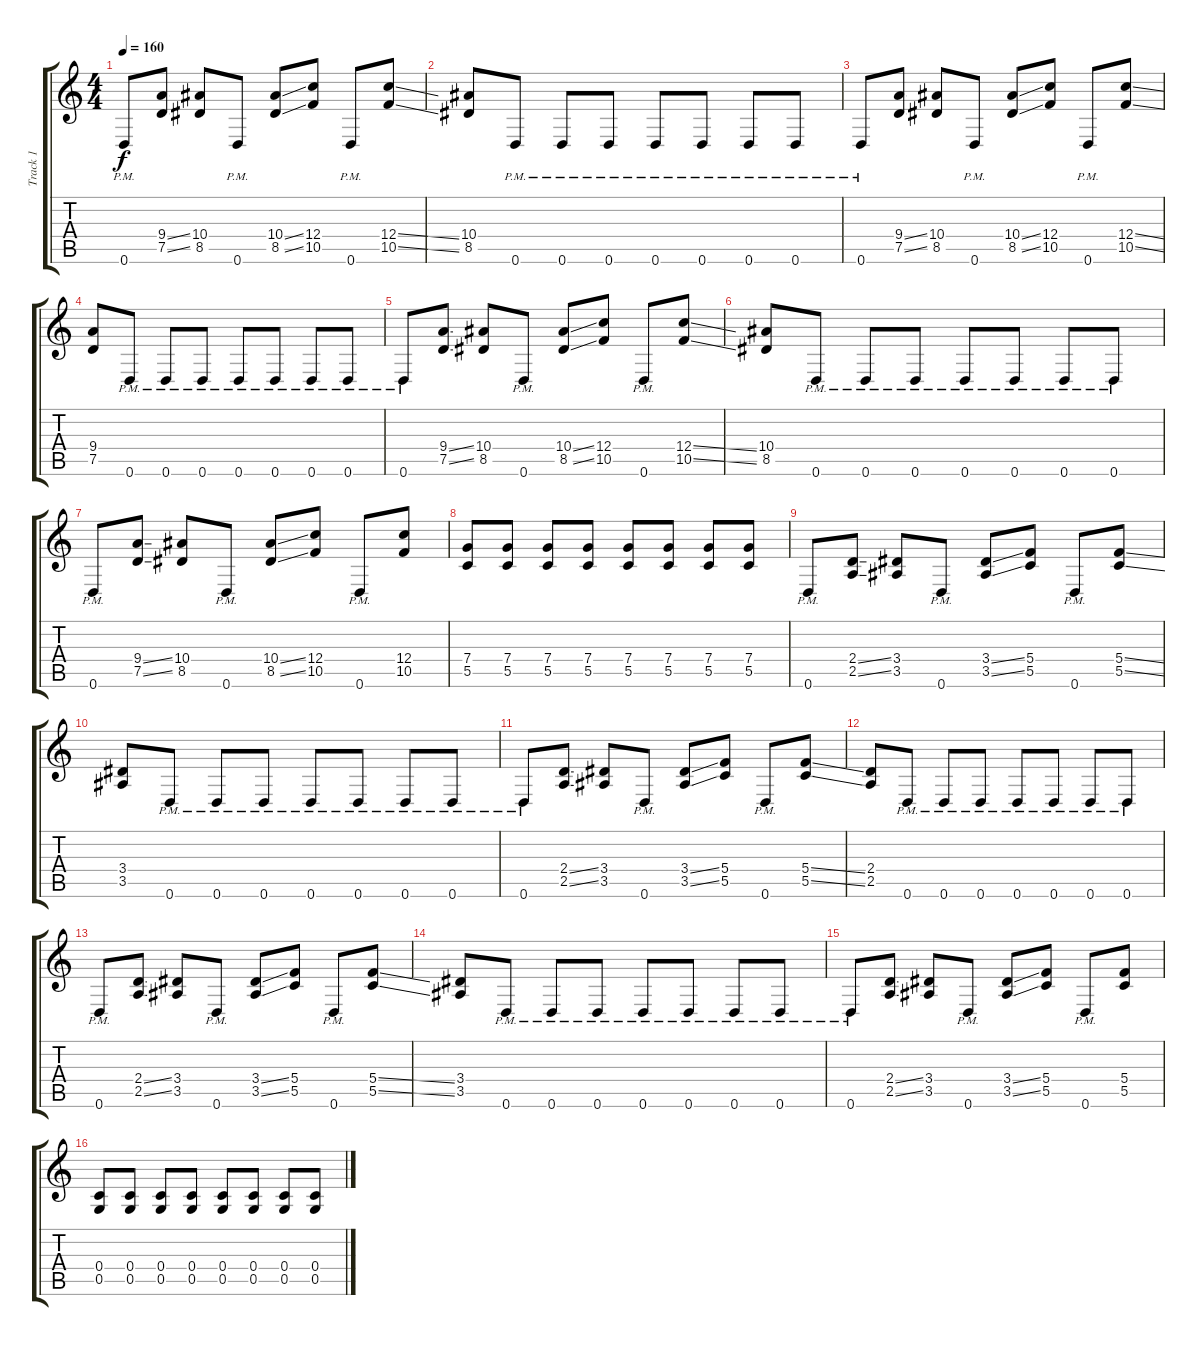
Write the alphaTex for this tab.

\track ("Track 1" "Track 1") {instrument distortionguitar}
\staff {score tabs}
\tuning (D4 A3 F3 C3 G2 D2) {hide}
\ts (4 4)
\tempo 160
\clef g2
\ks c
0.6{pm}.8{dy f} (9.4{ss} 7.5{ss}).8 (10.4 8.5).8 0.6{pm}.8 (10.4{ss} 8.5{ss}).8 (12.4 10.5).8 0.6{pm}.8 (12.4{ss} 10.5{ss}).8 |
(10.4 8.5).8 0.6{pm}.8 0.6{pm}.8 0.6{pm}.8 0.6{pm}.8 0.6{pm}.8 0.6{pm}.8 0.6{pm}.8 |
0.6{pm}.8 (9.4{ss} 7.5{ss}).8 (10.4 8.5).8 0.6{pm}.8 (10.4{ss} 8.5{ss}).8 (12.4 10.5).8 0.6{pm}.8 (12.4{ss} 10.5{ss}).8 |
(9.4 7.5).8 0.6{pm}.8 0.6{pm}.8 0.6{pm}.8 0.6{pm}.8 0.6{pm}.8 0.6{pm}.8 0.6{pm}.8 |
0.6{pm}.8 (9.4{ss} 7.5{ss}).8 (10.4 8.5).8 0.6{pm}.8 (10.4{ss} 8.5{ss}).8 (12.4 10.5).8 0.6{pm}.8 (12.4{ss} 10.5{ss}).8 |
(10.4 8.5).8 0.6{pm}.8 0.6{pm}.8 0.6{pm}.8 0.6{pm}.8 0.6{pm}.8 0.6{pm}.8 0.6{pm}.8 |
0.6{pm}.8 (9.4{ss} 7.5{ss}).8 (10.4 8.5).8 0.6{pm}.8 (10.4{ss} 8.5{ss}).8 (12.4 10.5).8 0.6{pm}.8 (12.4 10.5).8 |
(7.4 5.5).8 (7.4 5.5).8 (7.4 5.5).8 (7.4 5.5).8 (7.4 5.5).8 (7.4 5.5).8 (7.4 5.5).8 (7.4 5.5).8 |
0.6{pm}.8 (2.4{ss} 2.5{ss}).8 (3.4 3.5).8 0.6{pm}.8 (3.4{ss} 3.5{ss}).8 (5.4 5.5).8 0.6{pm}.8 (5.4{ss} 5.5{ss}).8 |
(3.4 3.5).8 0.6{pm}.8 0.6{pm}.8 0.6{pm}.8 0.6{pm}.8 0.6{pm}.8 0.6{pm}.8 0.6{pm}.8 |
0.6{pm}.8 (2.4{ss} 2.5{ss}).8 (3.4 3.5).8 0.6{pm}.8 (3.4{ss} 3.5{ss}).8 (5.4 5.5).8 0.6{pm}.8 (5.4{ss} 5.5{ss}).8 |
(2.4 2.5).8 0.6{pm}.8 0.6{pm}.8 0.6{pm}.8 0.6{pm}.8 0.6{pm}.8 0.6{pm}.8 0.6{pm}.8 |
0.6{pm}.8 (2.4{ss} 2.5{ss}).8 (3.4 3.5).8 0.6{pm}.8 (3.4{ss} 3.5{ss}).8 (5.4 5.5).8 0.6{pm}.8 (5.4{ss} 5.5{ss}).8 |
(3.4 3.5).8 0.6{pm}.8 0.6{pm}.8 0.6{pm}.8 0.6{pm}.8 0.6{pm}.8 0.6{pm}.8 0.6{pm}.8 |
0.6{pm}.8 (2.4{ss} 2.5{ss}).8 (3.4 3.5).8 0.6{pm}.8 (3.4{ss} 3.5{ss}).8 (5.4 5.5).8 0.6{pm}.8 (5.4 5.5).8 |
(0.4 0.5).8 (0.4 0.5).8 (0.4 0.5).8 (0.4 0.5).8 (0.4 0.5).8 (0.4 0.5).8 (0.4 0.5).8 (0.4 0.5).8
